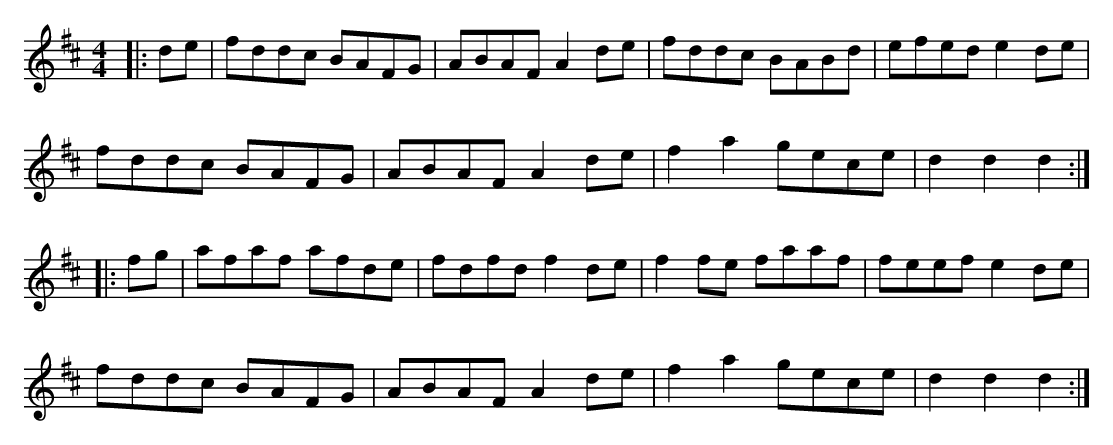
X:1
M:4/4
K:D
|:de|fddc BAFG|ABAF A2de|fddc BABd|efed e2de|
fddc BAFG|ABAF A2de|f2a2 gece|d2d2 d2:|
|:fg|afaf afde|fdfd f2de|f2fe faaf|feef e2de|
fddc BAFG|ABAF A2de|f2a2 gece|d2d2 d2:|
